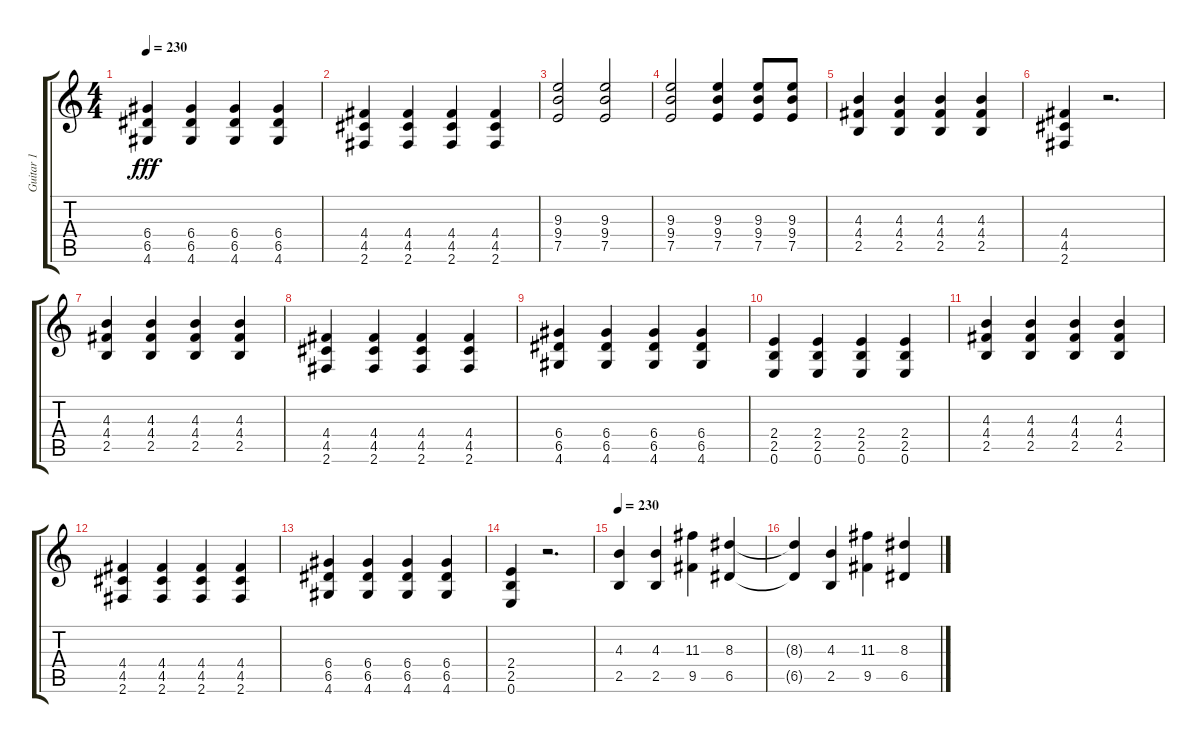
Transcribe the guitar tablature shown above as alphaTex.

\track ("Guitar 1" "Guitar 1") {instrument overdrivenguitar}
\staff {score tabs}
\tuning (E4 B3 G3 D3 A2 E2) {hide}
\ts (4 4)
\tempo 230
\clef g2
\ks c
(6.4 6.5 4.6).4{dy fff} (6.4 6.5 4.6).4 (6.4 6.5 4.6).4 (6.4 6.5 4.6).4 |
(4.4 4.5 2.6).4 (4.4 4.5 2.6).4 (4.4 4.5 2.6).4 (4.4 4.5 2.6).4 |
(9.3 9.4 7.5).2 (9.3 9.4 7.5).2 |
(9.3 9.4 7.5).2 (9.3 9.4 7.5).4 (9.3 9.4 7.5).8 (9.3 9.4 7.5).8 |
(4.3 4.4 2.5).4 (4.3 4.4 2.5).4 (4.3 4.4 2.5).4 (4.3 4.4 2.5).4 |
(4.4 4.5 2.6).4 r.2{d} |
(4.3 4.4 2.5).4 (4.3 4.4 2.5).4 (4.3 4.4 2.5).4 (4.3 4.4 2.5).4 |
(4.4 4.5 2.6).4 (4.4 4.5 2.6).4 (4.4 4.5 2.6).4 (4.4 4.5 2.6).4 |
(6.4 6.5 4.6).4 (6.4 6.5 4.6).4 (6.4 6.5 4.6).4 (6.4 6.5 4.6).4 |
(2.4 2.5 0.6).4 (2.4 2.5 0.6).4 (2.4 2.5 0.6).4 (2.4 2.5 0.6).4 |
(4.3 4.4 2.5).4 (4.3 4.4 2.5).4 (4.3 4.4 2.5).4 (4.3 4.4 2.5).4 |
(4.4 4.5 2.6).4 (4.4 4.5 2.6).4 (4.4 4.5 2.6).4 (4.4 4.5 2.6).4 |
(6.4 6.5 4.6).4 (6.4 6.5 4.6).4 (6.4 6.5 4.6).4 (6.4 6.5 4.6).4 |
(2.4 2.5 0.6).4 r.2{d} |
\tempo 230
(4.3 2.5).4 (4.3 2.5).4 (11.3 9.5).4 (8.3 6.5).4 |
(8.3{t} 6.5{t}).4 (4.3 2.5).4 (11.3 9.5).4 (8.3 6.5).4
